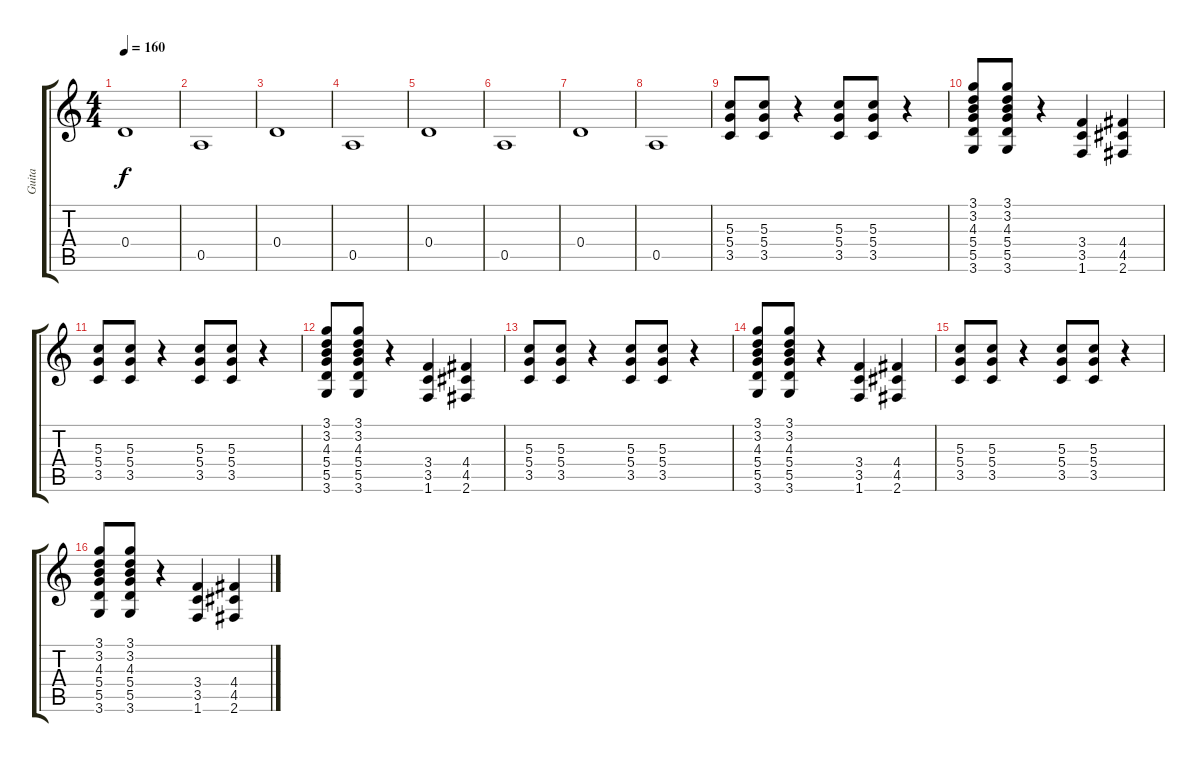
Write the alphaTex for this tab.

\track ("Guita" "Guita") {instrument overdrivenguitar}
\staff {score tabs}
\tuning (E4 B3 G3 D3 A2 E2) {hide}
\ts (4 4)
\tempo 160
\clef g2
\ks c
0.4.1{dy f} |
0.5.1 |
0.4.1 |
0.5.1 |
0.4.1 |
0.5.1 |
0.4.1 |
0.5.1 |
(5.3 5.4 3.5).8 (5.3 5.4 3.5).8 r.4 (5.3 5.4 3.5).8 (5.3 5.4 3.5).8 r.4 |
(3.1 3.2 4.3 5.4 5.5 3.6).8 (3.1 3.2 4.3 5.4 5.5 3.6).8 r.4 (3.4 3.5 1.6).4 (4.4 4.5 2.6).4 |
(5.3 5.4 3.5).8 (5.3 5.4 3.5).8 r.4 (5.3 5.4 3.5).8 (5.3 5.4 3.5).8 r.4 |
(3.1 3.2 4.3 5.4 5.5 3.6).8 (3.1 3.2 4.3 5.4 5.5 3.6).8 r.4 (3.4 3.5 1.6).4 (4.4 4.5 2.6).4 |
(5.3 5.4 3.5).8 (5.3 5.4 3.5).8 r.4 (5.3 5.4 3.5).8 (5.3 5.4 3.5).8 r.4 |
(3.1 3.2 4.3 5.4 5.5 3.6).8 (3.1 3.2 4.3 5.4 5.5 3.6).8 r.4 (3.4 3.5 1.6).4 (4.4 4.5 2.6).4 |
(5.3 5.4 3.5).8 (5.3 5.4 3.5).8 r.4 (5.3 5.4 3.5).8 (5.3 5.4 3.5).8 r.4 |
(3.1 3.2 4.3 5.4 5.5 3.6).8 (3.1 3.2 4.3 5.4 5.5 3.6).8 r.4 (3.4 3.5 1.6).4 (4.4 4.5 2.6).4
